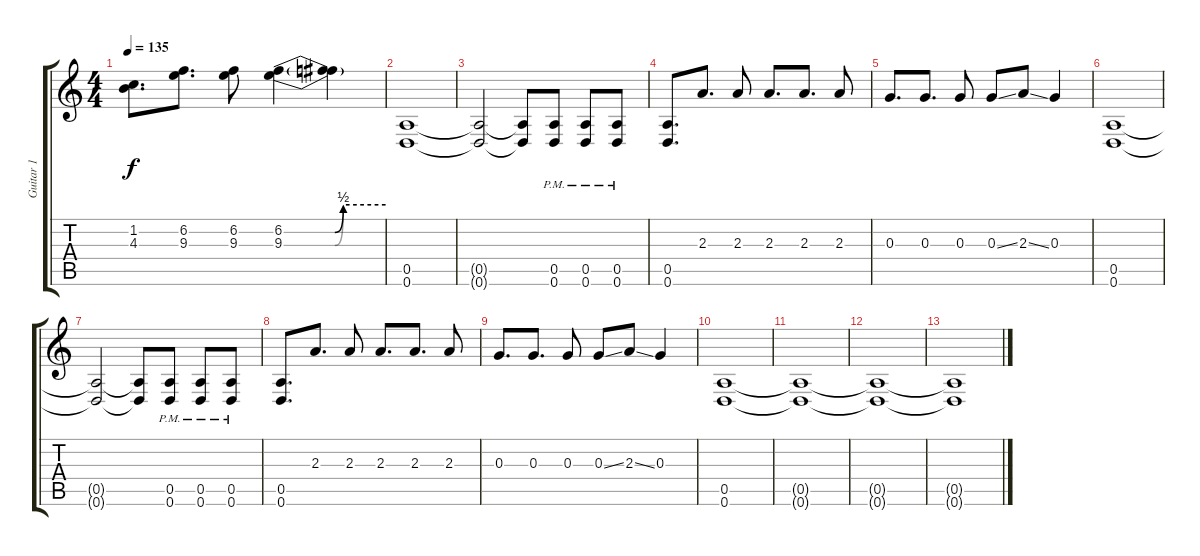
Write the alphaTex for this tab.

\track ("Guitar 1" "Guitar 1") {instrument distortionguitar}
\staff {score tabs}
\tuning (E4 B3 G3 D3 A2 D2) {hide}
\ts (4 4)
\tempo 135
\clef g2
\ks c
(1.2 4.3).8{d dy f} (6.2 9.3).8{d} (6.2 9.3).8 (6.2{be (custom 0 0 30 0 35 2 60 2)} 9.3{be (custom 0 0 30 0 35 2 60 2)}).4 (6.2{t} 9.3{t}).4 |
(0.5 0.6).1 |
(0.5{t} 0.6{t}).2 (0.5{t} 0.6{t}).8 (0.5{pm} 0.6{pm}).8 (0.5{pm} 0.6{pm}).8 (0.5{pm} 0.6{pm}).8 |
(0.5 0.6).8{d} 2.3.8{d} 2.3.8 2.3.8{d} 2.3.8{d} 2.3.8 |
0.3.8{d} 0.3.8{d} 0.3.8 0.3{ss}.8 2.3{ss}.8 0.3.4 |
(0.5 0.6).1 |
(0.5{t} 0.6{t}).2 (0.5{t} 0.6{t}).8 (0.5{pm} 0.6{pm}).8 (0.5{pm} 0.6{pm}).8 (0.5{pm} 0.6{pm}).8 |
(0.5 0.6).8{d} 2.3.8{d} 2.3.8 2.3.8{d} 2.3.8{d} 2.3.8 |
0.3.8{d} 0.3.8{d} 0.3.8 0.3{ss}.8 2.3{ss}.8 0.3.4 |
(0.5 0.6).1 |
(0.5{t} 0.6{t}).1 |
(0.5{t} 0.6{t}).1 |
(0.5{t} 0.6{t}).1
